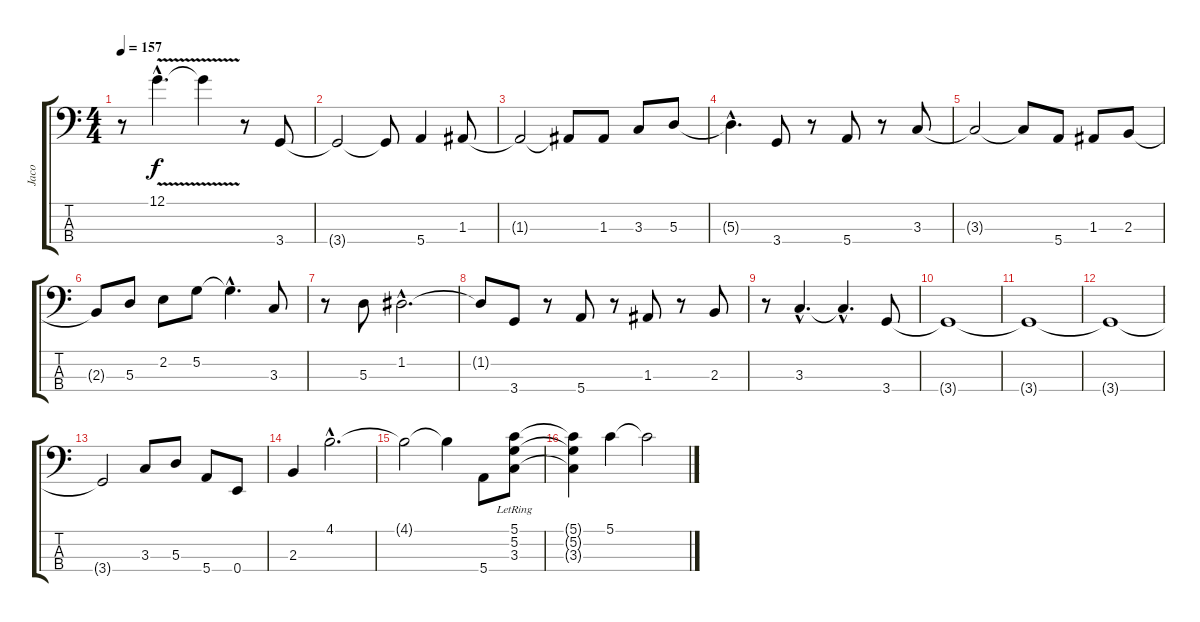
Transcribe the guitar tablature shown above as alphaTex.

\track ("Jaco" "Jaco") {instrument fretlessbass}
\staff {score tabs}
\tuning (G2 D2 A1 E1) {hide}
\ts (4 4)
\tempo 157
\clef f4
\ks c
r.8{dy f} 12.1{v hac}.4{d} 12.1{t}.4 r.8 3.4.8 |
3.4{t}.2 3.4{t}.8 5.4.4 1.3.8 |
1.3{t}.2 1.3{t}.8 1.3.8 3.3.8 5.3.8 |
5.3{hac t}.4{d} 3.4.8 r.8 5.4.8 r.8 3.3.8 |
3.3{t}.2 3.3{t}.8 5.4.8 1.3.8 2.3.8 |
2.3{t}.8 5.3.8 2.2.8 5.2.8 5.2{hac t}.4{d} 3.3.8 |
r.8 5.3.8 1.2{hac}.2{d} |
1.2{t}.8 3.4.8 r.8 5.4.8 r.8 1.3.8 r.8 2.3.8 |
r.8 3.3{hac}.4{d} 3.3{hac t}.4{d} 3.4.8 |
3.4{t}.1 |
3.4{t}.1 |
3.4{t}.1 |
3.4{t}.2 3.3.8 5.3.8 5.4.8 0.4.8 |
2.3.4 4.1{hac}.2{d} |
4.1{t}.2 4.1{t}.4 5.4.8 (5.1{lr} 5.2{lr} 3.3{lr}).8 |
(5.1{t} 5.2{t} 3.3{t}).4 5.1.4 5.1{t}.2
